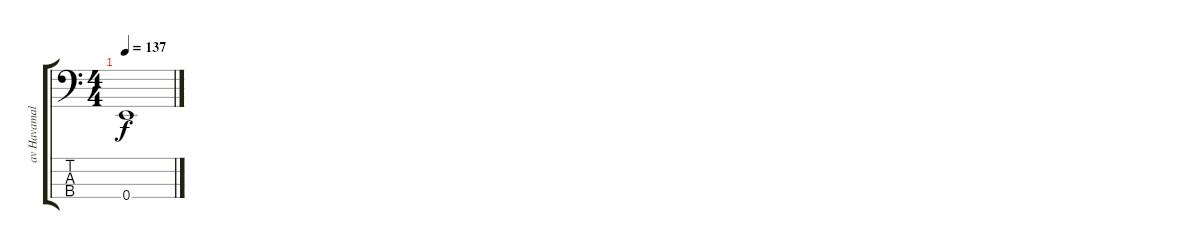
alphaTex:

\track ("av Havamal-Tobbe" "av Havamal") {instrument electricbasspick}
\staff {score tabs}
\tuning (G2 D2 A1 E1) {hide}
\ts (4 4)
\tempo 137
\clef f4
\ks c
0.4{t}.1{dy f}
